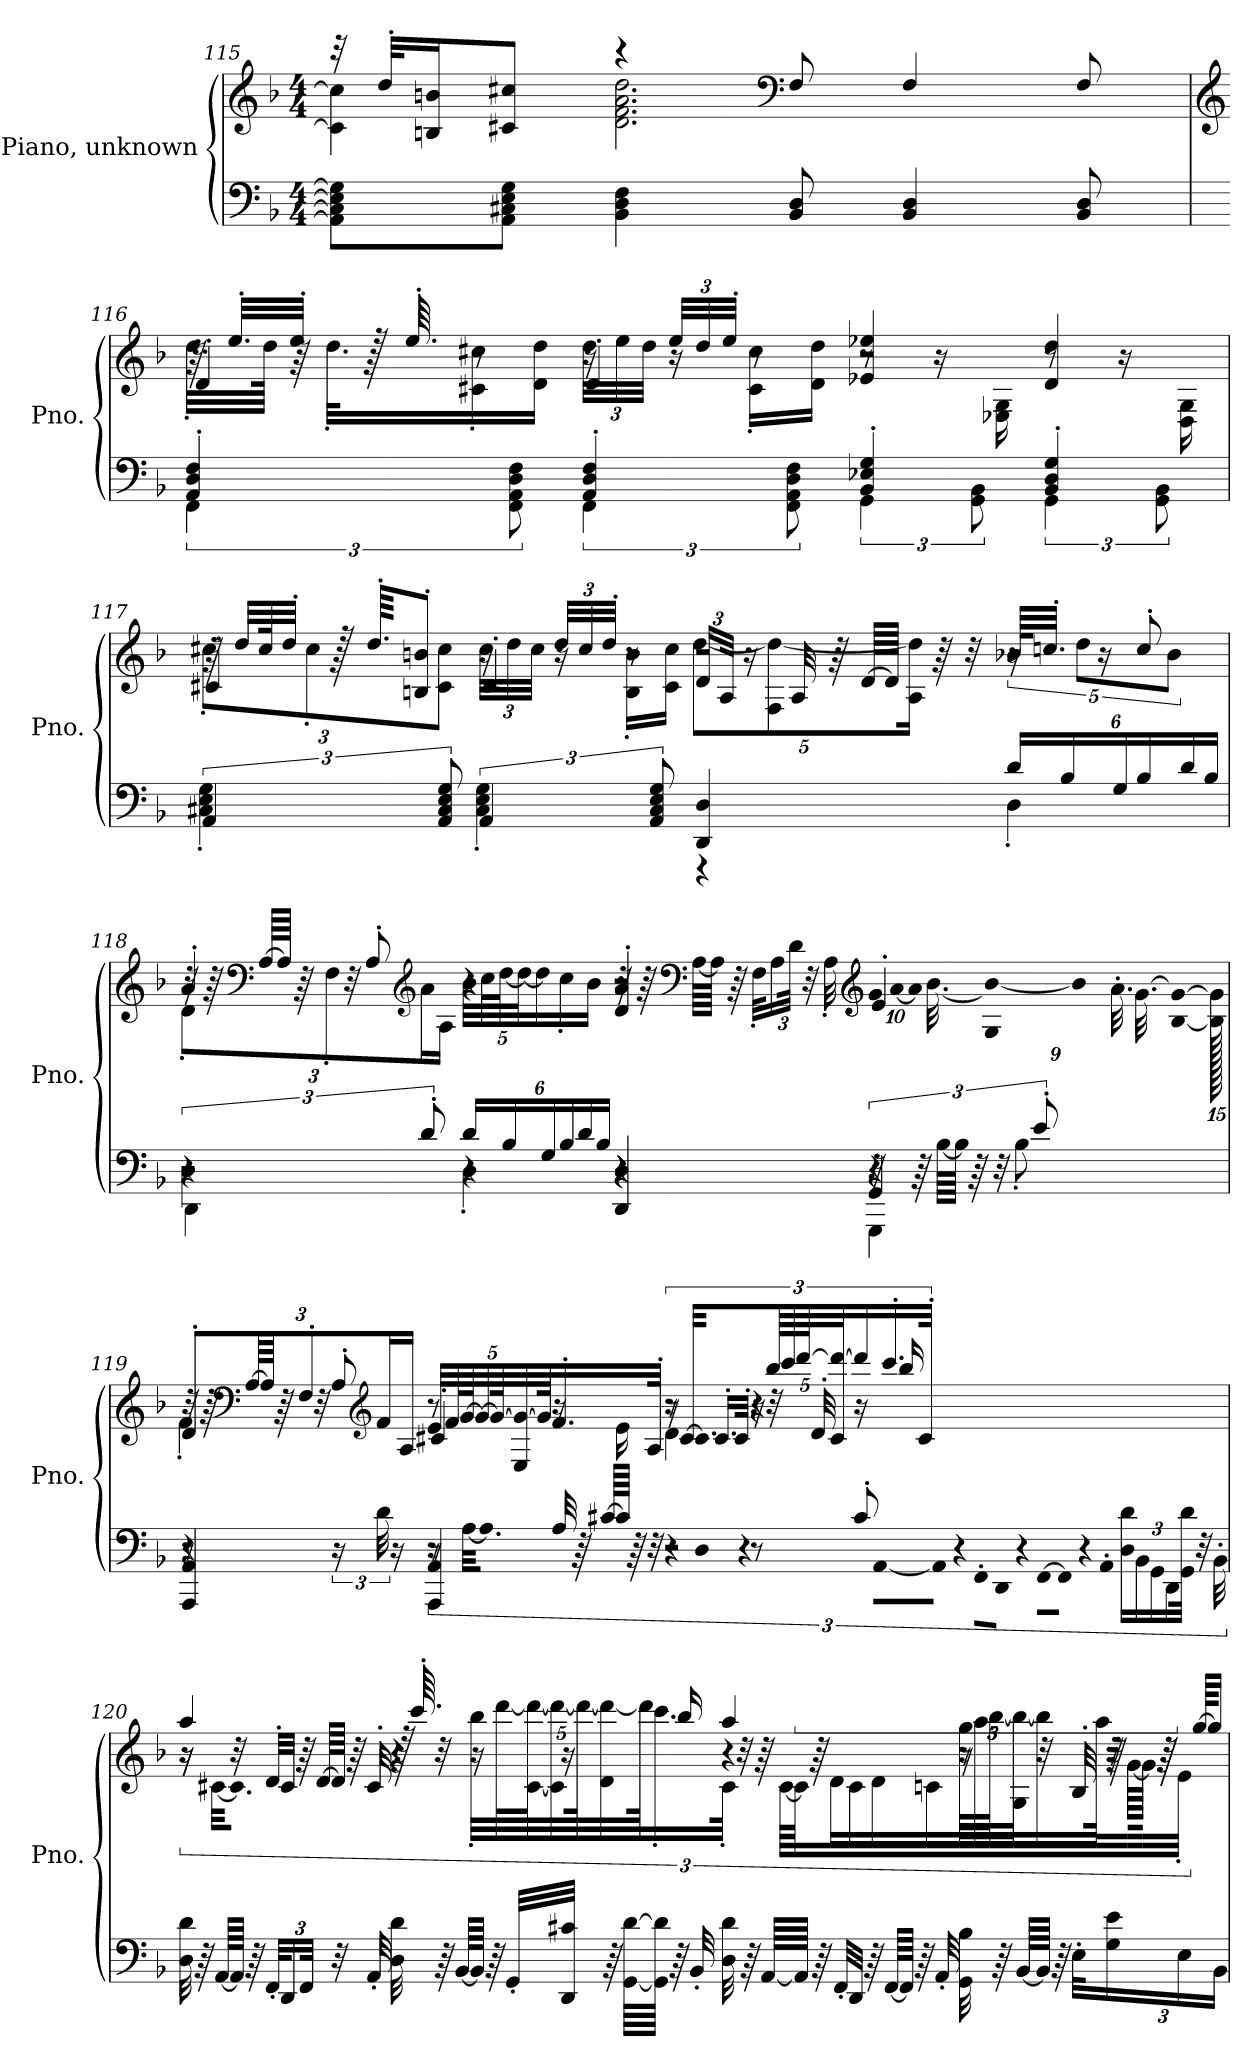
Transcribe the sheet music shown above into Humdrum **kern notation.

**kern	**kern
*part1	*part1
*staff2	*staff1
*I"Piano, unknown	*
*I'Pno.	*
!!LO:LB:g=z
*clefF4	*clefG2
*k[b-]	*k[b-]
*M4/4	*M4/4
=115	=115
*	*^
8AA\] 8C#\] 8E\] 8G\]L	32r	4c#\] 4cc#\]
.	32dd'/KLL	.
.	16Bn/ 16bn/J	.
8AA\ 8C#X\ 8E\ 8G\J	8c#X/ 8cc#X/J	.
4BB-\ 4D\ 4F\	4r	2.d\ 2.f\ 2.a\ 2.dd\
*	*clefF4	*
8BB-/ 8D/	8F/	.
4BB-/ 4D/	4F/	.
8BB-/ 8D/	8F/	.
*	*v	*v
=116	=116
*	*clefG2
*^	*^
*	*	*	*^
4AA/' 4D/' 4F/'	6FF\	64r	32.dd'\LLL	4d'/
.	.	32.ee'/LLL	.	.
.	.	.	64dd\JJJk	.
.	.	32ee'/JJJ	64r	.
.	.	.	32.dd'\KLL	.
.	.	128r	.	.
.	.	64.ee'/	.	.
.	.	8r	16c#X\' 16cc#X\'	.
.	12FF\ 12AA\ 12D\ 12F\	.	.	.
.	.	.	16d\ 16dd\JJ	.
*	*	*	*Xbrackettup	*
4AA/' 4D/' 4F/'	6FF\	16r	48dd\LLL	4d'/
.	.	.	48ee\	.
.	.	.	48dd\JJJ	.
.	.	48ee/LLL	16r	.
.	.	48dd/	.	.
.	.	48ee'/JJJ	.	.
.	.	8r	16c#\' 16cc#\'LL	.
.	12FF\ 12AA\ 12D\ 12F\	.	.	.
.	.	.	16d\ 16dd\JJ	.
4BB-/' 4E-X/' 4G/'	6GG\	4e-X/ 4ee-X/	8r	2r
.	.	.	16r	.
.	12GG\ 12BB-\	.	.	.
.	.	.	16E-X\ 16G\	.
4BB-/' 4D/' 4G/'	6GG\	4d/ 4dd/	8r	.
.	.	.	16r	.
.	12GG\ 12BB-\	.	.	.
.	.	.	16D\ 16G\	.
!!LO:LB:g=z	!!	!!
=117	=117	=117	=117	=117
6AA/	4C#X\' 4E\' 4G\'	64r	12cc#X'\L	4c#X'/
.	.	32dd/LLL	.	.
.	.	64cc#/K	.	.
.	.	32dd'/JJJ	.	.
.	.	.	12cc#'\	.
.	.	128r	.	.
.	.	64.dd'/KKKL	.	.
.	.	8Bn/' 8bn/'J	.	.
12AA/ 12C#/ 12E/ 12G/	.	.	12c#\ 12cc#\J	.
6AA/	4C#\' 4E\' 4G\'	16r	48cc#\LLL	4c#'/
.	.	.	48dd\	.
.	.	.	48cc#\JJJ	.
.	.	48dd/LLL	16r	.
.	.	48cc#/	.	.
.	.	48dd'/JJJ	.	.
.	.	8r	16B\' 16b\'LL	.
12AA/ 12C#/ 12E/ 12G/	.	.	.	.
.	.	.	16c#\ 16cc#\JJ	.
*	*	*	*brackettup	*
4DD/ 4D/	4r	24d/LL	[10dd\L	2r
.	.	48A/JJk	.	.
.	.	16r	.	.
.	.	.	10F\ 10dd\_	.
.	.	32A/	.	.
.	.	64r	.	.
.	.	[64d/LLLL	.	.
.	.	64d/JJJJ]	.	.
.	.	.	20A\ 20dd\]Jk	.
.	.	64r	.	.
.	.	32r	.	.
*Xbrackettup	*	*	*	*
24d/LL	4D'\	64b-X/KLLL	20r	.
.	.	32.ccn'/JJJ	.	.
24B-/	.	.	.	.
.	.	.	10dd\L	.
.	.	16r	.	.
24G/	.	.	.	.
24B-/	.	8cc'/	.	.
.	.	.	10b-\J	.
24d/	.	.	.	.
24B-/JJ	.	.	.	.
*v	*v	*	*	*
!!LO:LB:g=z	!!	!!
=118	=118	=118	=118
*brackettup	*	*Xbrackettup	*
*^	*	*	*
*	*^	*	*	*
*	*	*^	*	*	*
6r	4D\	2r	4DD\	4a'/	12d'\L	32r
.	.	.	.	.	.	64r
*	*	*	*	*clefF4	*	*
.	.	.	.	.	.	[64A/LLLL
.	.	.	.	.	.	64A/JJJJ]
.	.	.	.	.	.	64r
.	.	.	.	.	12F'\	.
.	.	.	.	.	.	32r
.	.	.	.	.	.	8A'/
*	*	*	*	*clefG2	*	*
12d'/	.	.	.	.	24a\L	.
.	.	.	.	.	24A\JJ	.
*Xbrackettup	*	*	*	*	*	*
24d/LL	4D'\	.	4r	4r	40b-\LLL	4r
.	.	.	.	.	80cc\L	.
.	.	.	.	.	[80dd\J	.
24B-/	.	.	.	.	.	.
.	.	.	.	.	40dd\J_	.
.	.	.	.	.	20dd\]	.
24G/	.	.	.	.	.	.
24B-/	.	.	.	.	16cc'\	.
24d/	.	.	.	.	.	.
.	.	.	.	.	16b-\JJ	.
24B-/JJ	.	.	.	.	.	.
4DD/ 4D/	4r	4r	4r	2r	32r	4d/' 4a/'
.	.	.	.	.	64r	.
*	*	*	*	*clefF4	*	*
.	.	.	.	.	[64A\LLLL	.
.	.	.	.	.	64A\JJJJ]	.
.	.	.	.	.	64r	.
.	.	.	.	.	32F'\KLL	.
.	.	.	.	.	24A\	.
.	.	.	.	.	48d\JJk	.
.	.	.	.	.	32r	.
.	.	.	.	.	32A'\LLL	.
*	*	*	*	*clefG2	*	*
*brackettup	*	*	*	*	*	*
!	!	!	!	!	!LO:N:vis=64	!
6r	32r	4GG/	4GGG\	.	640%9g\L	4e'/
!	!	!	!	!	!LO:N:vis=64	!
.	.	.	.	.	[640%9a\	.
!	!	!	!	!	!LO:N:vis=64	!
.	.	.	.	.	640%9a\J]	.
.	64r	.	.	.	.	.
.	.	.	.	.	[36.b-\	.
.	[64B-\LLLL	.	.	.	.	.
.	64B-\JJJJ]	.	.	.	.	.
.	64r	.	.	.	.	.
!	!	!	!	!	!LO:N:vis=32	!
.	.	.	.	.	1920%53G\ 1920%53b-\_	.
.	32r	.	.	.	.	.
!	!	!	!	!	!LO:N:vis=64	!
.	.	.	.	.	640%9b-\K]	.
.	8B-'\	.	.	.	.	.
.	.	.	.	.	36.a'\	.
12e'/	.	.	.	.	.	.
.	.	.	.	.	[36.g\	.
.	.	.	.	.	[1920%79B-\ 1920%79g\_JJ	.
1920ryy	1920ryy	1920ryy	1920ryy	1920ryy	1920B-\] 1920g\]	1920ryy
*	*	*v	*v	*	*	*
!!LO:LB:g=z	!!	!!
=119	=119	=119	=119	=119	=119
4AAA/ 4AA/	8r	4r	12d'/L	4f'\	32r
.	.	.	.	.	64r
*	*	*	*clefF4	*	*
.	.	.	.	.	[64A/LLLL
.	.	.	.	.	64A/JJJJ]
.	.	.	.	.	64r
.	.	.	12F'/	.	.
.	.	.	.	.	32r
.	24r	.	.	.	8A'/
*	*	*	*clefG2	*	*
.	48d\	.	24f/L	.	.
.	16r	.	.	.	.
.	.	.	24A/JJ	.	.
8r	24r	4AAA/ 4AA/	40e/LLL	8r	4c#X'/
.	.	.	80f/L	.	.
.	.	.	[80g/J	.	.
.	[48A\KKL	.	.	.	.
.	.	.	40g/_	.	.
.	8.A\J]	.	.	.	.
.	.	.	80g/K_	.	.
.	.	.	40E/ 40g/_	.	.
.	.	.	80g/JK]	.	.
32A/	.	.	16.f'/	16r	.
64r	.	.	.	.	.
[64c#X/LLLL	.	.	.	.	.
64c#/JJJJ]	.	.	.	16e\	.
64r	.	.	.	.	.
32r	.	.	32A'/JJk	.	.
*	*	*	*brackettup	*	*
4r	32D\	2r	24r	4d\	8r
.	64r	.	.	.	.
.	.	.	[48c#/KKL	.	.
.	[64AA\LLLL	.	.	.	.
.	64AA\JJJJ]	.	8.c#/]	.	.
.	64r	.	.	.	.
.	32FF'\LLL	.	.	.	.
.	32DD\JJJ	.	.	.	16.c#'/LL
.	64r	.	.	.	.
.	[64FF\LLLL	.	.	.	.
.	64FF\JJJJ]	.	.	.	.
.	64r	.	.	.	.
.	32AA'\	.	.	.	32c#'/JJk
*	*Xbrackettup	*	*Xbrackettup	*	*
8r	24D\ 24d\LL	.	80bb-/LLL	4r	16r
.	.	.	80ccc/	.	.
.	.	.	[80ddd/J	.	.
.	.	.	40c#/ 40ddd/_J	.	.
.	24BB-\	.	.	.	.
.	.	.	16ddd/]	.	32r
.	24GG\	.	.	.	.
.	.	.	.	.	32d'/
8c#'/	24DD\	.	16.ccc'/	.	16r
.	48GG\ 48d\JJk	.	.	.	.
.	32r	.	.	.	16bb-/
.	32BB-'\	.	32c#'/JJk	.	.
*v	*v	*v	*	*	*
!!LO:PB:g=z	!!	!!
=120	=120	=120	=120
*	*	*brackettup	*
32D\ 32d\	4aa/	24r	16r
64r	.	.	.
.	.	[48c#X\KKL	.
[64AA/LLLL	.	.	.
64AA/JJJJ]	.	8.c#\J]	32r
64r	.	.	.
32FF'/KLL	.	.	32d'/LLL
24DD/	.	.	32c#/JJJ
.	.	.	64r
48FF/JJk	.	.	.
.	.	.	[64d/LLLL
32r	.	.	64d/JJJJ]
.	.	.	64r
32AA'/	.	.	32c#'/
*	*	*Xbrackettup	*
32D\ 32d\	4r	40bb-'\LLL	128r
.	.	.	64.ccc'/
.	.	[80ddd\L	.
64r	.	.	32r
.	.	[80c#\ 80ddd\_J	.
[64BB-/LLLL	.	.	.
.	.	40c#\] 40ddd\_	.
64BB-/JJJJ]	.	.	16r
.	.	80ddd\K_	.
64r	.	.	.
.	.	40d\ 40ddd\_	.
32GG'/LLL	.	.	.
.	.	80ddd\JK]	.
32DD/ 32c#X/JJJ	.	16.ccc'\	16r
64r	.	.	.
[64GG\ [64d\LLLL	.	.	.
64GG\] 64d\]JJJJ	.	.	16bb-/
64r	.	.	.
32BB-'/	.	32c#'\JJk	.
32D\ 32d\	4r	32r	4aa/
64r	.	64r	.
[64AA/LLLL	.	[64c#\LLLL	.
*	*	*brackettup	*
64AA/JJJJ]	.	96c#\JJJJ]	.
.	.	96r	.
64r	.	.	.
.	.	24d\LL	.
32FF'/LLL	.	.	.
*	*	*Xbrackettup	*
32DD/JJJ	.	24c#\	.
64r	.	.	.
.	.	24d\	.
[64FF/LLLL	.	.	.
64FF/JJJJ]	.	.	.
64r	.	.	.
.	.	24cn\	.
32AA'/	.	.	.
32GG\ 32B-\	8r	80gg\LL	16r
.	.	80aa\	.
.	.	[80bb-\J	.
64r	.	.	.
.	.	40G\ 40bb-\_J	.
[64BB-/LLLL	.	.	.
64BB-/JJJJ]	.	16bb-\]	32r
64r	.	.	.
32E'\KLL	.	.	32B-'/
24G\ 24e\	32r	32aa\JJk	8r
.	64r	64r	.
24E\	.	.	.
.	[64gg/KKLL	[64g\LLLL	.
.	16gg/JJ]	64g\JJJJ]	.
.	.	64r	.
24BB-\JJ	.	.	.
.	.	32e'\	.
*	*v	*v	*v
=	=
*-	*-
